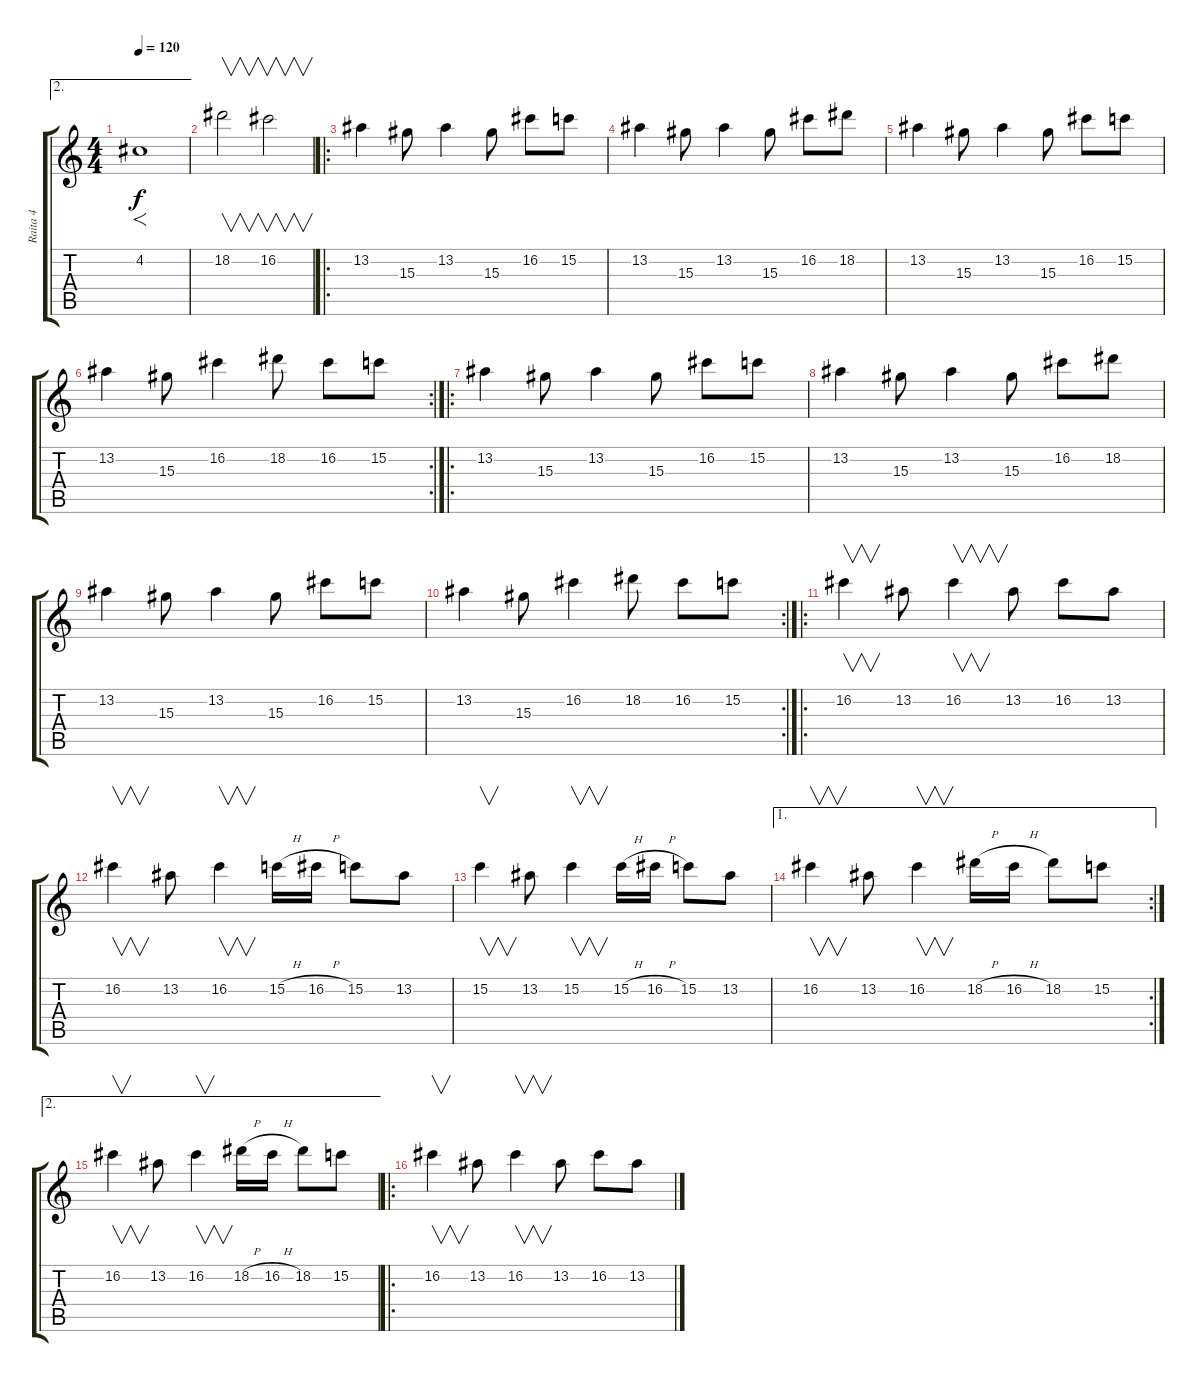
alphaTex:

\track ("Raita 4" "Raita 4") {instrument distortionguitar}
\staff {score tabs}
\tuning (D4 A3 F3 C3 G2 D2) {hide}
\ae 2
\ts (4 4)
\tempo 120
\clef g2
\ks c
4.2.1{f dy f} |
18.2.2{v} 16.2.2{v} |
\ro
13.2.4 15.3.8 13.2.4 15.3.8 16.2.8 15.2.8 |
13.2.4 15.3.8 13.2.4 15.3.8 16.2.8 18.2.8 |
13.2.4 15.3.8 13.2.4 15.3.8 16.2.8 15.2.8 |
\rc 2
13.2.4 15.3.8 16.2.4 18.2.8 16.2.8 15.2.8 |
\ro
13.2.4 15.3.8 13.2.4 15.3.8 16.2.8 15.2.8 |
13.2.4 15.3.8 13.2.4 15.3.8 16.2.8 18.2.8 |
13.2.4 15.3.8 13.2.4 15.3.8 16.2.8 15.2.8 |
\rc 2
13.2.4 15.3.8 16.2.4 18.2.8 16.2.8 15.2.8 |
\ro
16.2.4{v} 13.2.8 16.2.4{v} 13.2.8 16.2.8 13.2.8 |
16.2.4{v} 13.2.8 16.2.4{v} 15.2{h}.16 16.2{h}.16 15.2.8 13.2.8 |
15.2.4{v} 13.2.8 15.2.4{v} 15.2{h}.16 16.2{h}.16 15.2.8 13.2.8 |
\ae 1
\rc 2
16.2.4{v} 13.2.8 16.2.4{v} 18.2{h}.16 16.2{h}.16 18.2.8 15.2.8 |
\ae 2
16.2.4{v} 13.2.8 16.2.4{v} 18.2{h}.16 16.2{h}.16 18.2.8 15.2.8 |
\ro
16.2.4{v} 13.2.8 16.2.4{v} 13.2.8 16.2.8 13.2.8
